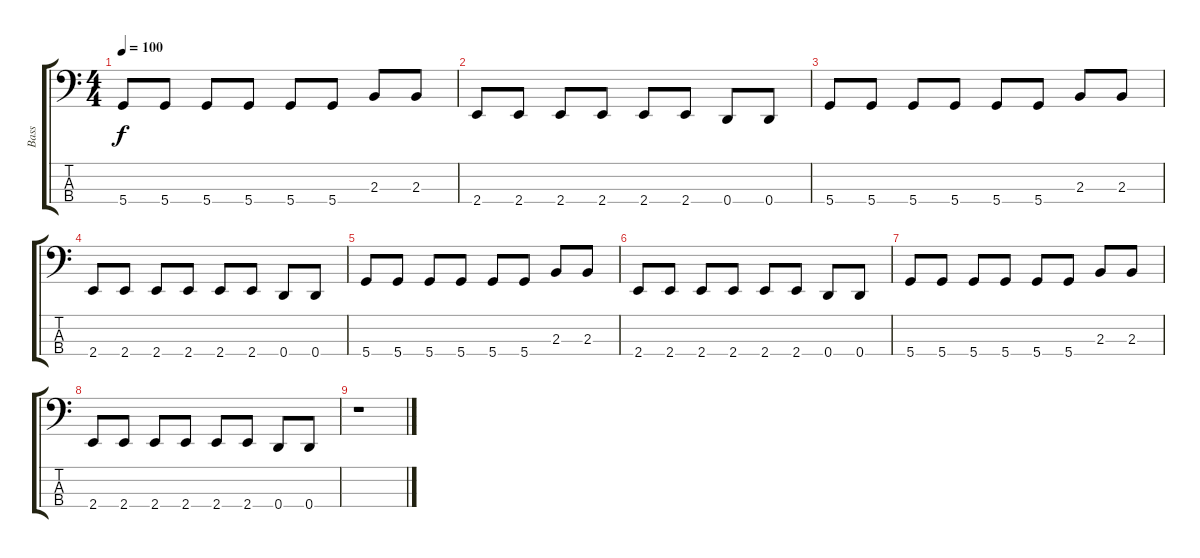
\track ("Bass" "Bass") {instrument electricbasspick}
\staff {score tabs}
\tuning (G2 D2 A1 D1) {hide}
\ts (4 4)
\tempo 100
\clef f4
\ks c
5.4.8{dy f volume 8} 5.4.8 5.4.8 5.4.8 5.4.8 5.4.8 2.3.8 2.3.8 |
2.4.8 2.4.8 2.4.8 2.4.8 2.4.8 2.4.8 0.4.8 0.4.8 |
5.4.8 5.4.8 5.4.8 5.4.8 5.4.8 5.4.8 2.3.8 2.3.8 |
2.4.8 2.4.8 2.4.8 2.4.8 2.4.8 2.4.8 0.4.8 0.4.8 |
5.4.8{volume 0} 5.4.8 5.4.8 5.4.8 5.4.8 5.4.8 2.3.8 2.3.8 |
2.4.8 2.4.8 2.4.8 2.4.8 2.4.8 2.4.8 0.4.8 0.4.8 |
5.4.8 5.4.8 5.4.8 5.4.8 5.4.8 5.4.8 2.3.8 2.3.8 |
2.4.8 2.4.8 2.4.8 2.4.8 2.4.8 2.4.8 0.4.8 0.4.8 |
r.1
